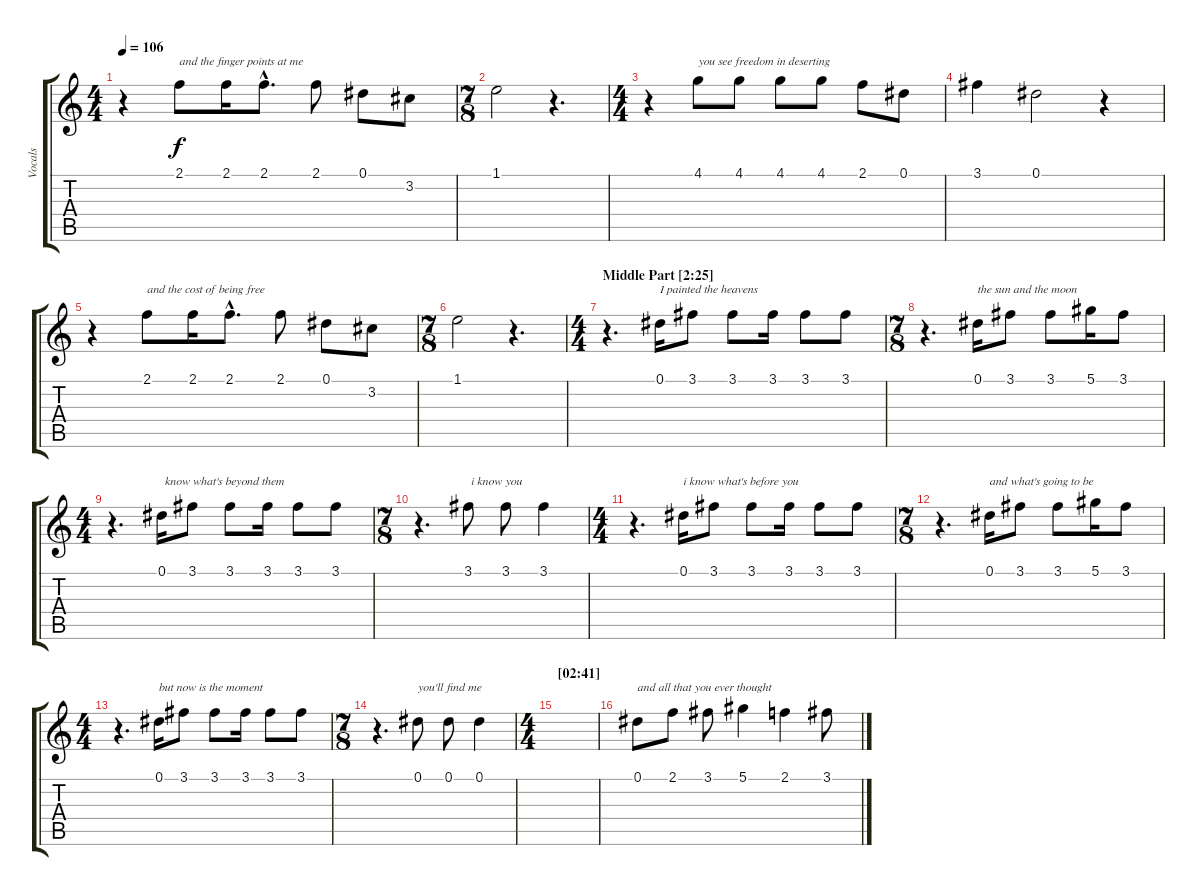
\track ("Vocals" "Vocals") {instrument fretlessbass}
\staff {score tabs}
\tuning (Eb4 Bb3 Gb3 Db3 Ab2 Eb2) {hide}
\ts (4 4)
\tempo 106
\clef g2
\ks c
r.4{dy f} 2.1.8{txt "and the finger points at me"} 2.1.16 2.1{hac}.8{d} 2.1.8 0.1.8 3.2.8 |
\ts (7 8)
1.1.2 r.4{d} |
\ts (4 4)
r.4 4.1.8{txt "you see freedom in deserting "} 4.1.8 4.1.8 4.1.8 2.1.8 0.1.8 |
3.1.4 0.1.2 r.4 |
r.4 2.1.8{txt "and the cost of being free"} 2.1.16 2.1{hac}.8{d} 2.1.8 0.1.8 3.2.8 |
\ts (7 8)
1.1.2 r.4{d} |
\ts (4 4)
\section ("" "Middle Part [2:25]")
r.4{d} 0.1.16{txt "I painted the heavens "} 3.1.8 3.1.8 3.1.16 3.1.8 3.1.8 |
\ts (7 8)
r.4{d} 0.1.16{txt "the sun and the moon"} 3.1.8 3.1.8 5.1.16 3.1.8 |
\ts (4 4)
r.4{d} 0.1.16{txt " know what's beyond them "} 3.1.8 3.1.8 3.1.16 3.1.8 3.1.8 |
\ts (7 8)
r.4{d} 3.1.8{txt " i know you"} 3.1.8 3.1.4 |
\ts (4 4)
r.4{d} 0.1.16{txt "i know what's before you "} 3.1.8 3.1.8 3.1.16 3.1.8 3.1.8 |
\ts (7 8)
r.4{d} 0.1.16{txt "and what's going to be"} 3.1.8 3.1.8 5.1.16 3.1.8 |
\ts (4 4)
r.4{d} 0.1.16{txt "but now is the moment "} 3.1.8 3.1.8 3.1.16 3.1.8 3.1.8 |
\ts (7 8)
r.4{d} 0.1.8{txt "you'll find me"} 0.1.8 0.1.4 |
\ts (4 4)
\section ("" "[02:41]")
|
0.1.8{txt "and all that you ever thought "} 2.1.8 3.1.8 5.1.4 2.1.4 3.1.8
